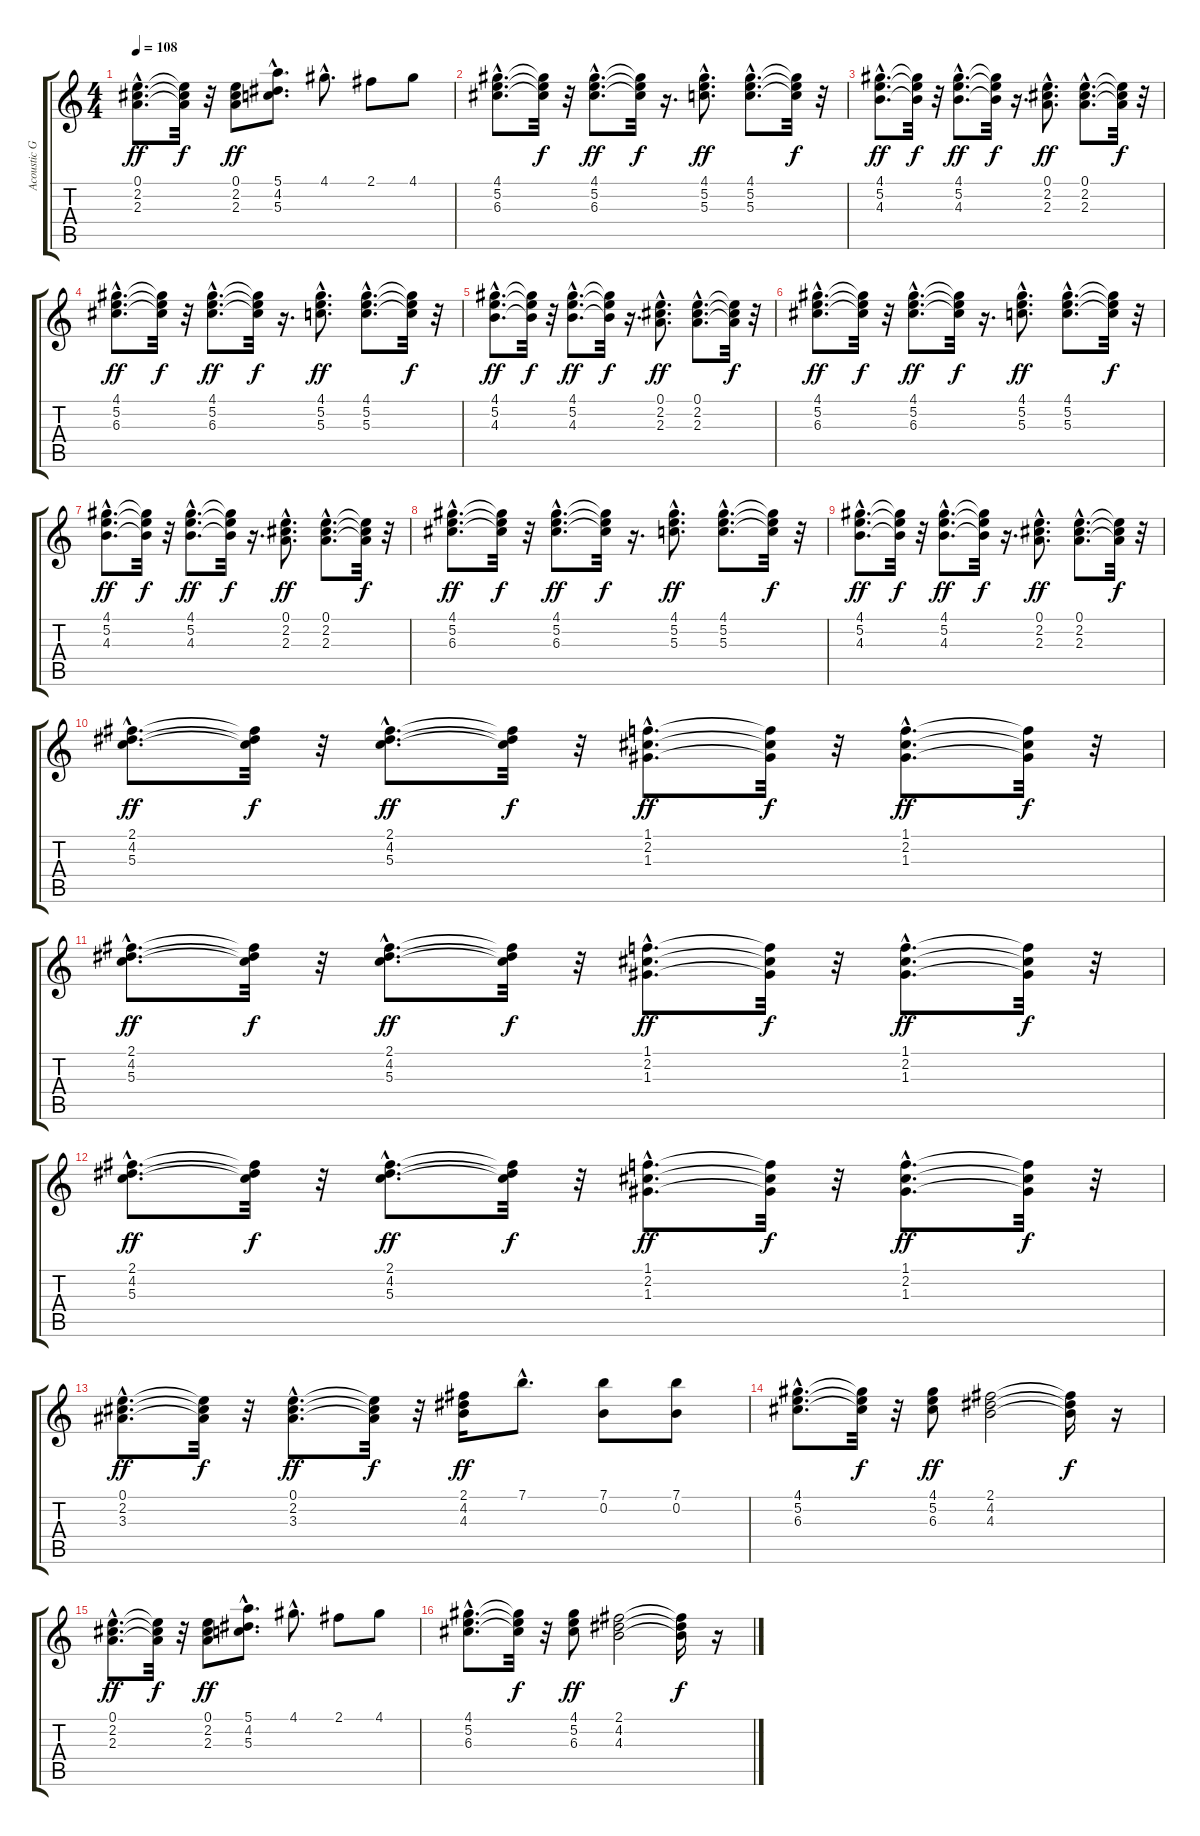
\track ("Acoustic Guitar" "Acoustic G") {instrument acousticguitarnylon}
\staff {score tabs}
\tuning (E4 B3 G3 D3 A2 E2) {hide}
\ts (4 4)
\tempo 108
\clef g2
\ks c
(0.1{hac} 2.2{hac} 2.3{hac}).8{d dy ff} (0.1{t} 2.2{t} 2.3{t}).32{dy f} r.32 (0.1 2.2 2.3).8{dy ff} (5.1{hac} 4.2{hac} 5.3{hac}).8{d} 4.1{hac}.8{d} 2.1.8 4.1.8 |
(4.1{hac} 5.2{hac} 6.3{hac}).8{d} (4.1{t} 5.2{t} 6.3{t}).32{dy f} r.32 (4.1{hac} 5.2{hac} 6.3{hac}).8{d dy ff} (4.1{t} 5.2{t} 6.3{t}).32{dy f} r.16{d} (4.1{hac} 5.2{hac} 5.3{hac}).8{d dy ff} (4.1{hac} 5.2{hac} 5.3{hac}).8{d} (4.1{t} 5.2{t} 5.3{t}).32{dy f} r.32 |
(4.1{hac} 5.2{hac} 4.3{hac}).8{d dy ff} (4.1{t} 5.2{t} 4.3{t}).32{dy f} r.32 (4.1{hac} 5.2{hac} 4.3{hac}).8{d dy ff} (4.1{t} 5.2{t} 4.3{t}).32{dy f} r.16{d} (0.1{hac} 2.2{hac} 2.3{hac}).8{d dy ff} (0.1{hac} 2.2{hac} 2.3{hac}).8{d} (0.1{t} 2.2{t} 2.3{t}).32{dy f} r.32 |
(4.1{hac} 5.2{hac} 6.3{hac}).8{d dy ff} (4.1{t} 5.2{t} 6.3{t}).32{dy f} r.32 (4.1{hac} 5.2{hac} 6.3{hac}).8{d dy ff} (4.1{t} 5.2{t} 6.3{t}).32{dy f} r.16{d} (4.1{hac} 5.2{hac} 5.3{hac}).8{d dy ff} (4.1{hac} 5.2{hac} 5.3{hac}).8{d} (4.1{t} 5.2{t} 5.3{t}).32{dy f} r.32 |
(4.1{hac} 5.2{hac} 4.3{hac}).8{d dy ff} (4.1{t} 5.2{t} 4.3{t}).32{dy f} r.32 (4.1{hac} 5.2{hac} 4.3{hac}).8{d dy ff} (4.1{t} 5.2{t} 4.3{t}).32{dy f} r.16{d} (0.1{hac} 2.2{hac} 2.3{hac}).8{d dy ff} (0.1{hac} 2.2{hac} 2.3{hac}).8{d} (0.1{t} 2.2{t} 2.3{t}).32{dy f} r.32 |
(4.1{hac} 5.2{hac} 6.3{hac}).8{d dy ff} (4.1{t} 5.2{t} 6.3{t}).32{dy f} r.32 (4.1{hac} 5.2{hac} 6.3{hac}).8{d dy ff} (4.1{t} 5.2{t} 6.3{t}).32{dy f} r.16{d} (4.1{hac} 5.2{hac} 5.3{hac}).8{d dy ff} (4.1{hac} 5.2{hac} 5.3{hac}).8{d} (4.1{t} 5.2{t} 5.3{t}).32{dy f} r.32 |
(4.1{hac} 5.2{hac} 4.3{hac}).8{d dy ff} (4.1{t} 5.2{t} 4.3{t}).32{dy f} r.32 (4.1{hac} 5.2{hac} 4.3{hac}).8{d dy ff} (4.1{t} 5.2{t} 4.3{t}).32{dy f} r.16{d} (0.1{hac} 2.2{hac} 2.3{hac}).8{d dy ff} (0.1{hac} 2.2{hac} 2.3{hac}).8{d} (0.1{t} 2.2{t} 2.3{t}).32{dy f} r.32 |
(4.1{hac} 5.2{hac} 6.3{hac}).8{d dy ff} (4.1{t} 5.2{t} 6.3{t}).32{dy f} r.32 (4.1{hac} 5.2{hac} 6.3{hac}).8{d dy ff} (4.1{t} 5.2{t} 6.3{t}).32{dy f} r.16{d} (4.1{hac} 5.2{hac} 5.3{hac}).8{d dy ff} (4.1{hac} 5.2{hac} 5.3{hac}).8{d} (4.1{t} 5.2{t} 5.3{t}).32{dy f} r.32 |
(4.1{hac} 5.2{hac} 4.3{hac}).8{d dy ff} (4.1{t} 5.2{t} 4.3{t}).32{dy f} r.32 (4.1{hac} 5.2{hac} 4.3{hac}).8{d dy ff} (4.1{t} 5.2{t} 4.3{t}).32{dy f} r.16{d} (0.1{hac} 2.2{hac} 2.3{hac}).8{d dy ff} (0.1{hac} 2.2{hac} 2.3{hac}).8{d} (0.1{t} 2.2{t} 2.3{t}).32{dy f} r.32 |
(2.1{hac} 4.2{hac} 5.3{hac}).8{d dy ff} (2.1{t} 4.2{t} 5.3{t}).32{dy f} r.32 (2.1{hac} 4.2{hac} 5.3{hac}).8{d dy ff} (2.1{t} 4.2{t} 5.3{t}).32{dy f} r.32 (1.1{hac} 2.2{hac} 1.3{hac}).8{d dy ff} (1.1{t} 2.2{t} 1.3{t}).32{dy f} r.32 (1.1{hac} 2.2{hac} 1.3{hac}).8{d dy ff} (1.1{t} 2.2{t} 1.3{t}).32{dy f} r.32 |
(2.1{hac} 4.2{hac} 5.3{hac}).8{d dy ff} (2.1{t} 4.2{t} 5.3{t}).32{dy f} r.32 (2.1{hac} 4.2{hac} 5.3{hac}).8{d dy ff} (2.1{t} 4.2{t} 5.3{t}).32{dy f} r.32 (1.1{hac} 2.2{hac} 1.3{hac}).8{d dy ff} (1.1{t} 2.2{t} 1.3{t}).32{dy f} r.32 (1.1{hac} 2.2{hac} 1.3{hac}).8{d dy ff} (1.1{t} 2.2{t} 1.3{t}).32{dy f} r.32 |
(2.1{hac} 4.2{hac} 5.3{hac}).8{d dy ff} (2.1{t} 4.2{t} 5.3{t}).32{dy f} r.32 (2.1{hac} 4.2{hac} 5.3{hac}).8{d dy ff} (2.1{t} 4.2{t} 5.3{t}).32{dy f} r.32 (1.1{hac} 2.2{hac} 1.3{hac}).8{d dy ff} (1.1{t} 2.2{t} 1.3{t}).32{dy f} r.32 (1.1{hac} 2.2{hac} 1.3{hac}).8{d dy ff} (1.1{t} 2.2{t} 1.3{t}).32{dy f} r.32 |
(0.1{hac} 2.2{hac} 3.3{hac}).8{d dy ff} (0.1{t} 2.2{t} 3.3{t}).32{dy f} r.32 (0.1{hac} 2.2{hac} 3.3{hac}).8{d dy ff} (0.1{t} 2.2{t} 3.3{t}).32{dy f} r.32 (2.1 4.2 4.3).16{dy ff} 7.1{hac}.8{d} (7.1 0.2).8 (7.1 0.2).8 |
(4.1{hac} 5.2{hac} 6.3{hac}).8{d} (4.1{t} 5.2{t} 6.3{t}).32{dy f} r.32 (4.1 5.2 6.3).8{dy ff} (2.1 4.2 4.3).2 (2.1{t} 4.2{t} 4.3{t}).16{dy f} r.16 |
(0.1{hac} 2.2{hac} 2.3{hac}).8{d dy ff} (0.1{t} 2.2{t} 2.3{t}).32{dy f} r.32 (0.1 2.2 2.3).8{dy ff} (5.1{hac} 4.2{hac} 5.3{hac}).8{d} 4.1{hac}.8{d} 2.1.8 4.1.8 |
(4.1{hac} 5.2{hac} 6.3{hac}).8{d} (4.1{t} 5.2{t} 6.3{t}).32{dy f} r.32 (4.1 5.2 6.3).8{dy ff} (2.1 4.2 4.3).2 (2.1{t} 4.2{t} 4.3{t}).16{dy f} r.16
